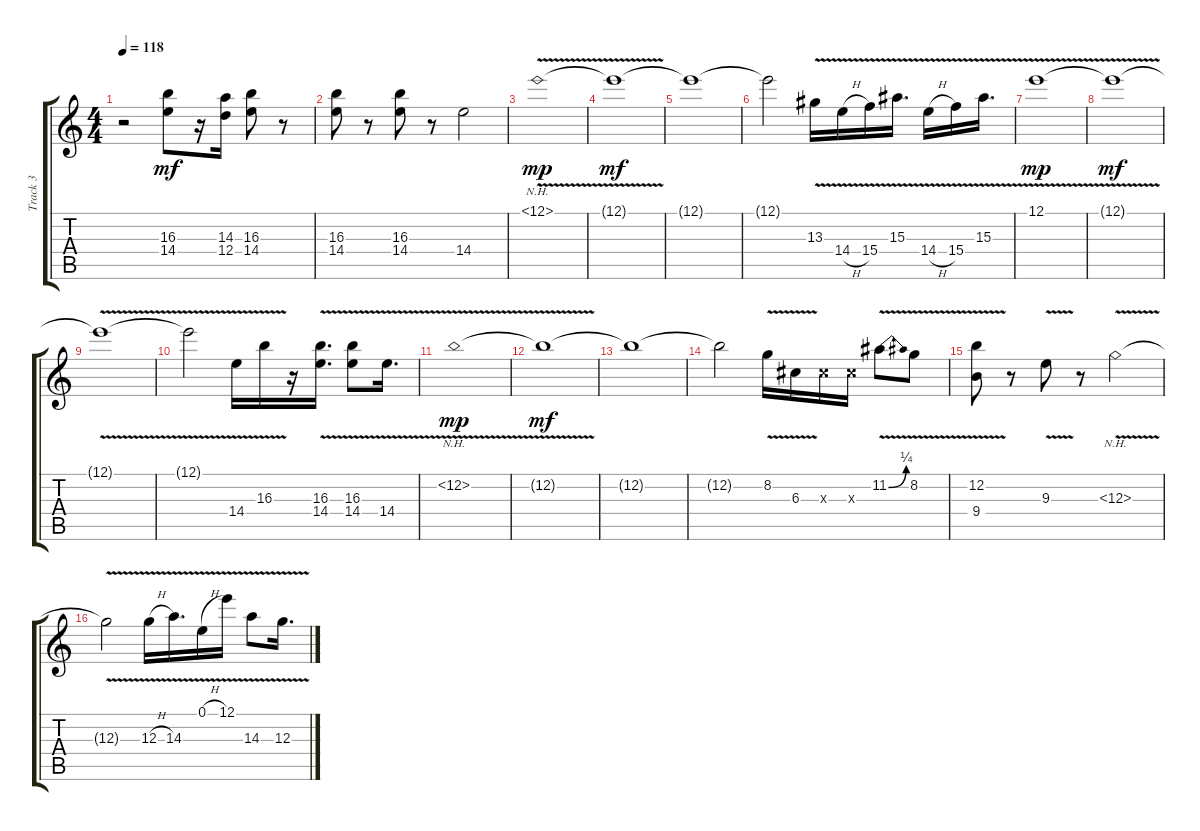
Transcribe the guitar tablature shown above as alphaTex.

\track ("Track 3" "Track 3") {instrument overdrivenguitar}
\staff {score tabs}
\tuning (E4 B3 G3 D3 A2 E2) {hide}
\ts (4 4)
\tempo 118
\clef g2
\ks c
r.2{dy mf} (16.3 14.4).8 r.16 (14.3 12.4).16 (16.3 14.4).8 r.8 |
(16.3 14.4).8 r.8 (16.3 14.4).8 r.8 14.4.2 |
12.1{nh v}.1{dy mp} |
12.1{t}.1{dy mf} |
12.1{t}.1 |
12.1{t}.2 13.3{v}.16 14.4{v h}.16 15.4{v}.16 15.3{v}.16{d} 14.4{v h}.16 15.4{v}.16 15.3{v}.16{d} |
12.1{v}.1{dy mp} |
12.1{v t}.1{dy mf} |
12.1{v t}.1 |
12.1{v t}.2 14.4{v}.16 16.3{v}.16 r.16 (16.3{v} 14.4{v}).16{d} (16.3{v} 14.4{v}).8 14.4{v}.16{d} |
12.2{nh v}.1{dy mp} |
12.2{t}.1{dy mf} |
12.2{t}.1 |
12.2{t}.2 8.2{v}.16 6.3{v}.16 6.3{x}.16 6.3{x}.16 11.2{be (bend 0 0 60 1) v}.8 8.2{v}.8 |
(12.2{v} 9.4{v}).8 r.8 9.3{v}.8 r.8 12.3{nh v}.2 |
12.3{t}.2 12.3{v h}.16 14.3{v}.16{d} 0.1{v h}.16 12.1{v}.16 14.3{v}.8 12.3{v}.16{d}
